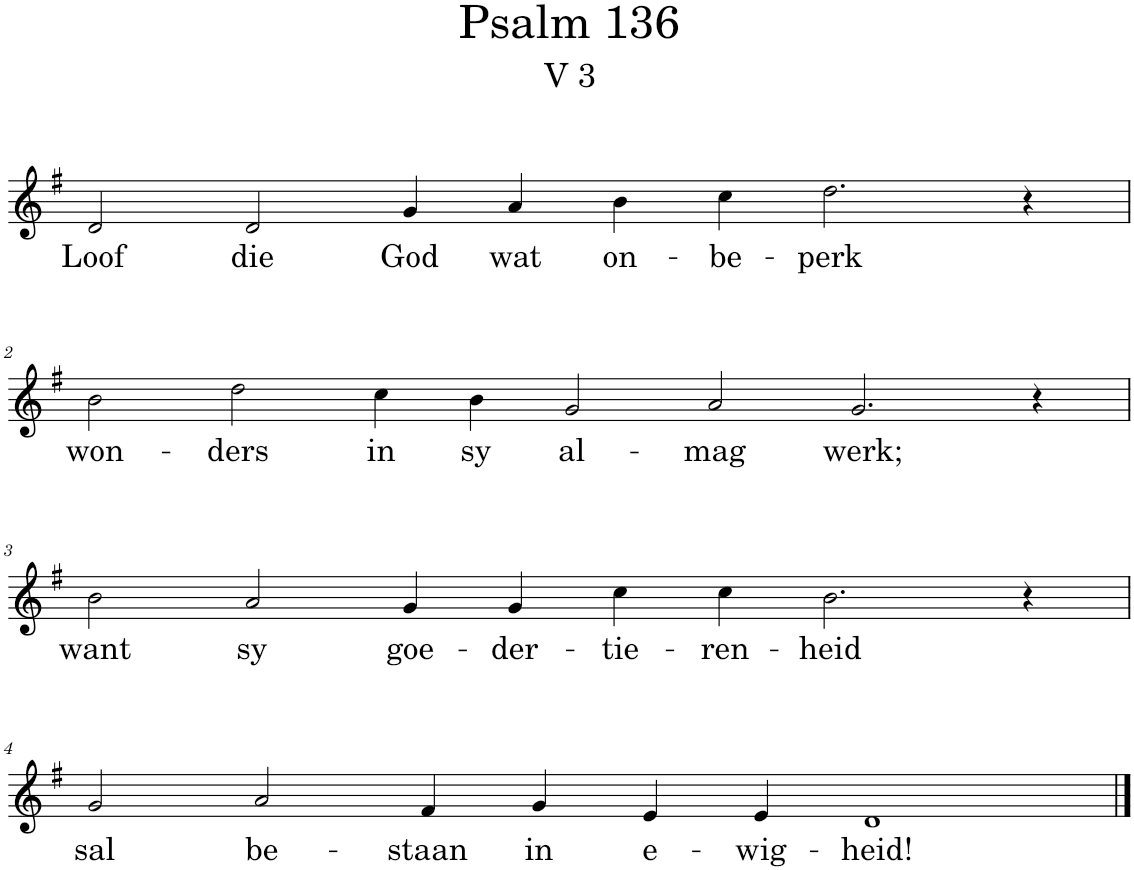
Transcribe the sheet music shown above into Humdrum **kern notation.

**kern	**text
*part1	*part1
*staff1	*staff1
*I"Pipe Organ	*
*I'Org.	*
*clefG2	*
*k[f#]	*
*M12/4	*
=1	=1
!	!LO:LY:b
2d/	Loof
!	!LO:LY:b
2d/	die
!	!LO:LY:b
4g/	God
!	!LO:LY:b
4a/	wat
!	!LO:LY:b
4b\	on-
!	!LO:LY:b
4cc\	-be-
!	!LO:LY:b
2.dd\	-perk
4r	.
!!LO:LB:g=z
=2	=2
*M14/4	*
!	!LO:LY:b
2b\	won-
!	!LO:LY:b
2dd\	-ders
!	!LO:LY:b
4cc\	in
!	!LO:LY:b
4b\	sy
!	!LO:LY:b
2g/	al-
!	!LO:LY:b
2a/	-mag
!	!LO:LY:b
2.g/	werk;
4r	.
!!LO:LB:g=z
=3	=3
*M12/4	*
!	!LO:LY:b
2b\	want
!	!LO:LY:b
2a/	sy
!	!LO:LY:b
4g/	goe-
!	!LO:LY:b
4g/	-der-
!	!LO:LY:b
4cc\	-tie-
!	!LO:LY:b
4cc\	-ren-
!	!LO:LY:b
2.b\	-heid
4r	.
!!LO:LB:g=z
=4	=4
!	!LO:LY:b
2g/	sal
!	!LO:LY:b
2a/	be-
!	!LO:LY:b
4f#/	-staan
!	!LO:LY:b
4g/	in
!	!LO:LY:b
4e/	e-
!	!LO:LY:b
4e/	-wig-
!	!LO:LY:b
1d	-heid!
==	==
*-	*-
